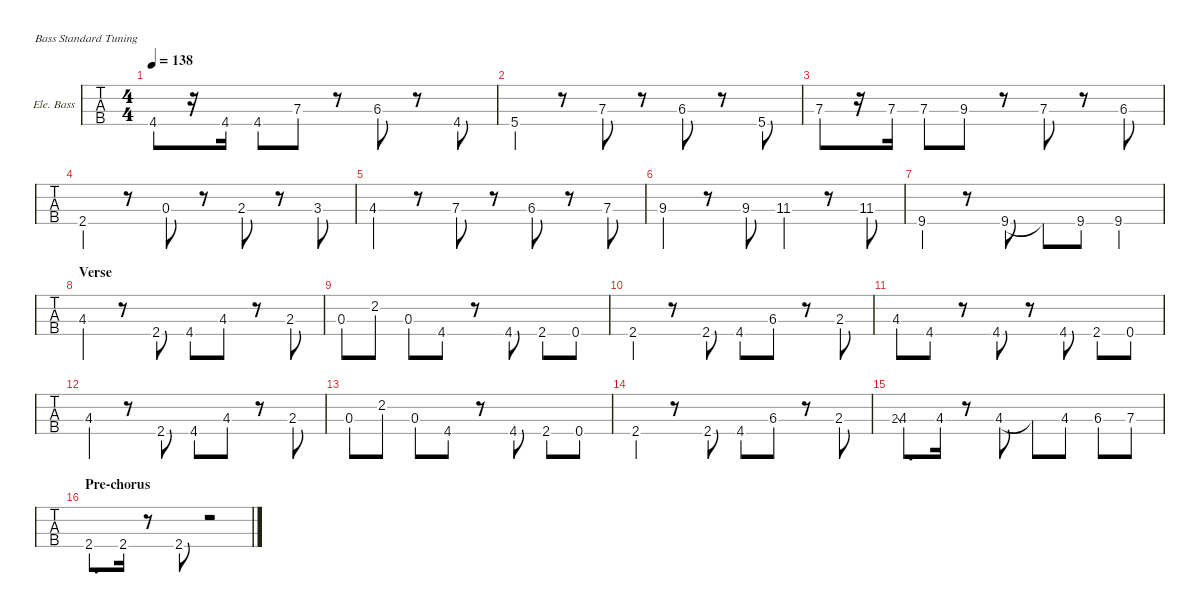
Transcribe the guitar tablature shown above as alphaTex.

\defaultSystemsLayout 4
\hideDynamics
\bracketExtendMode nobrackets
\firstSystemTrackNameOrientation horizontal
\track ("Ele. Bass" "Ele. Bass") {defaultSystemsLayout 4 instrument electricbassfinger}
\staff {tabs}
\tuning (G2 D2 A1 E1)
\ts (4 4)
\tempo 138
\clef f4
\scale
0.232303
\ks c#minor
4.4{acc #}.8{dy f beam Up beam merge} r.16{beam Up beam merge} 4.4{acc #}.16{beam Up beam split} 4.4{acc #}.8{beam Up} 7.3{acc forcenatural}.8{beam Up} r.8{beam Down} 6.3{acc #}.8{beam Up} r.8{beam Up} 4.4{acc #}.8{beam Up} |
\scale
0.232303 5.4{acc forcenatural}.4{beam Up} r.8{beam Down} 7.3{acc forcenatural}.8{beam Down} r.8{beam Down} 6.3{acc #}.8{beam Up} r.8{beam Up} 5.4{acc forcenatural}.8{beam Up} |
\scale
0.232303 7.3{acc forcenatural}.8{beam Down} r.16{beam Down} 7.3{acc forcenatural}.16{beam Down beam split} 7.3{acc forcenatural}.8{beam Down} 9.3{acc #}.8{beam Down} r.8{beam Down} 7.3{acc forcenatural}.8{beam Down} r.8{beam Down} 6.3{acc #}.8{beam Down} |
\scale
0.301987 2.4{acc #}.4{beam Up} r.8{beam Down} 0.3{acc forcenatural}.8{beam Up} r.8{beam Down} 2.3{acc forcenatural}.8{beam Up} r.8{beam Up} 3.3{acc forcenatural}.8{beam Up} |
\scale
0.231197 4.3{acc #}.4{beam Up} r.8{beam Down} 7.3{acc forcenatural}.8{beam Down} r.8{beam Down} 6.3{acc #}.8{beam Down} r.8{beam Down} 7.3{acc forcenatural}.8{beam Down} |
\scale
0.231197 9.3{acc #}.4{beam Down} r.8{beam Down} 9.3{acc #}.8{beam Down} 11.3{acc #}.4{beam Down} r.8{beam Down} 11.3{acc #}.8{beam Down} |
\scale
0.235618 9.4{acc #}.4{beam Up} r.8{beam Down} 9.4{acc #}.8{beam Up} 9.4{t acc #}.8{beam Up} 9.4{acc #}.8{beam Up} 9.4{acc #}.4{beam Up} |
\section ("" "Verse")
\scale
0.303092 4.3{acc #}.4{beam Up} r.8{beam Down} 2.4{acc #}.8{beam Up} 4.4{acc #}.8{beam Up} 4.3{acc #}.8{beam Up} r.8{beam Up} 2.3{acc forcenatural}.8{beam Up} |
\scale
0.232303 0.3{acc forcenatural}.8{beam Up} 2.2{acc forcenatural}.8{beam Up} 0.3{acc forcenatural}.8{beam Up} 4.4{acc #}.8{beam Up} r.8{beam Down} 4.4{acc #}.8{beam Up} 2.4{acc #}.8{beam Up} 0.4{acc forcenatural}.8{beam Up} |
\scale
0.232303 2.4{acc #}.4{beam Up} r.8{beam Down} 2.4{acc #}.8{beam Up} 4.4{acc #}.8{beam Up} 6.3{acc #}.8{beam Up} r.8{beam Up} 2.3{acc forcenatural}.8{beam Up} |
\scale
0.232303 4.3{acc #}.8{beam Up} 4.4{acc #}.8{beam Up} r.8{beam Up} 4.4{acc #}.8{beam Up} r.8{beam Down} 4.4{acc #}.8{beam Up} 2.4{acc #}.8{beam Up} 0.4{acc forcenatural}.8{beam Up} |
\scale
0.303092 4.3{acc #}.4{beam Up} r.8{beam Down} 2.4{acc #}.8{beam Up} 4.4{acc #}.8{beam Up} 4.3{acc #}.8{beam Up} r.8{beam Up} 2.3{acc forcenatural}.8{beam Up} |
\scale
0.232303 0.3{acc forcenatural}.8{beam Up} 2.2{acc forcenatural}.8{beam Up} 0.3{acc forcenatural}.8{beam Up} 4.4{acc #}.8{beam Up} r.8{beam Down} 4.4{acc #}.8{beam Up} 2.4{acc #}.8{beam Up} 0.4{acc forcenatural}.8{beam Up} |
\scale
0.232303 2.4{acc #}.4{beam Up} r.8{beam Down} 2.4{acc #}.8{beam Up} 4.4{acc #}.8{beam Up} 6.3{acc #}.8{beam Up} r.8{beam Up} 2.3{acc forcenatural}.8{beam Up} |
\scale
0.232303 2.3{ss acc forcenatural}.8{gr beam Up} 4.3{acc #}.8{d beam Up} 4.3{acc #}.16{beam Up beam split} r.8{beam Down beam split} 4.3{acc #}.8{beam Up} 4.3{t acc #}.8{beam Down} 4.3{acc #}.8{beam Down} 6.3{acc #}.8{beam Down} 7.3{acc forcenatural}.8{beam Down} |
\section ("" "Pre-chorus")
\scale
0.303092 2.4{acc #}.8{d beam Up} 2.4{acc #}.16{beam Up beam split} r.8{beam Down beam split} 2.4{acc #}.8{beam Up beam split} r.2{beam Down}
